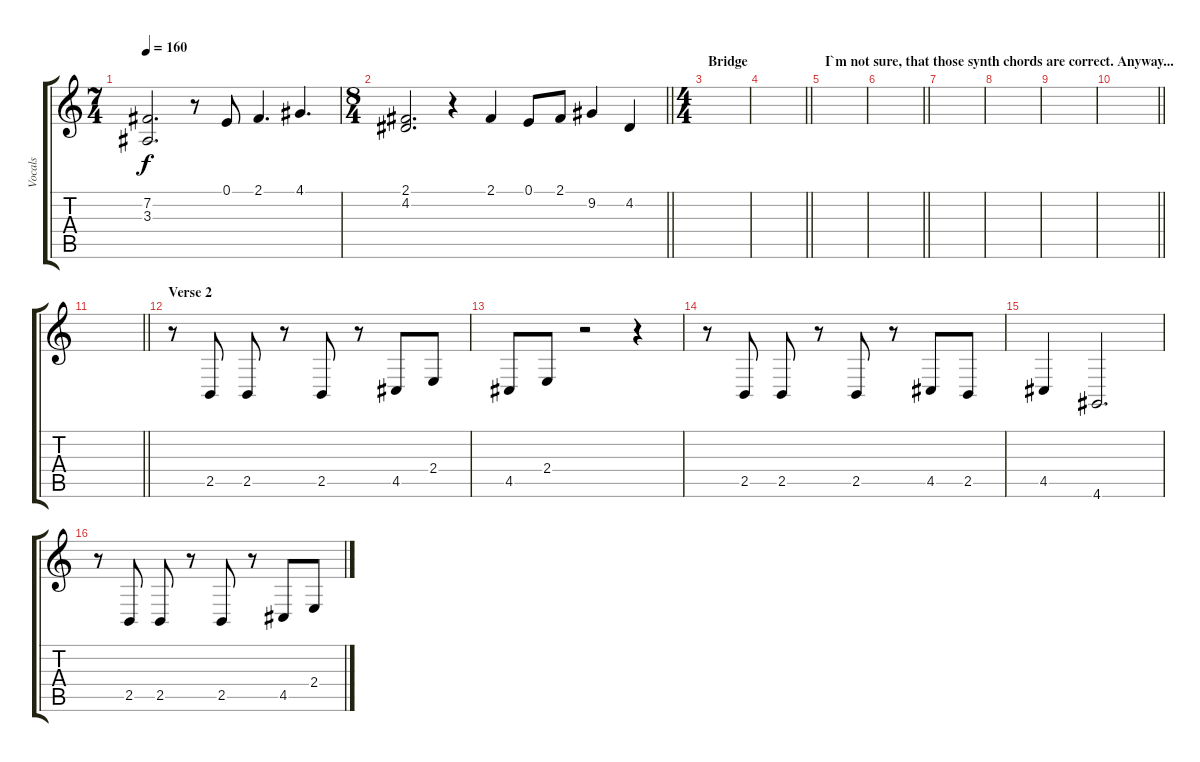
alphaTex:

\track ("Vocals" "Vocals") {instrument cello}
\staff {score tabs}
\tuning (E4 B3 G3 D3 A2 E2) {hide}
\ts (7 4)
\tempo 160
\clef g2
\ks c
(7.2 3.3).2{d dy f} r.8 0.1.8 2.1.4{d} 4.1.4{d} |
\ts (8 4)
\barLineRight lightlight
(2.1 4.2).2{d} r.4 2.1.4 0.1.8 2.1.8 9.2.4 4.2.4 |
\ts (4 4)
\section ("" "Bridge")
|
\barLineRight lightlight
|
\section ("" "I`m not sure, that those synth chords are correct. Anyway...")
|
\barLineRight lightlight
|
|
|
|
\barLineRight lightlight
|
\section ("" "")
\barLineRight lightlight
|
\section ("" "Verse 2")
r.8 2.5.8 2.5.8 r.8 2.5.8 r.8 4.5.8 2.4.8 |
4.5.8 2.4.8 r.2 r.4 |
r.8 2.5.8 2.5.8 r.8 2.5.8 r.8 4.5.8 2.5.8 |
4.5.4 4.6.2{d} |
r.8 2.5.8 2.5.8 r.8 2.5.8 r.8 4.5.8 2.4.8
